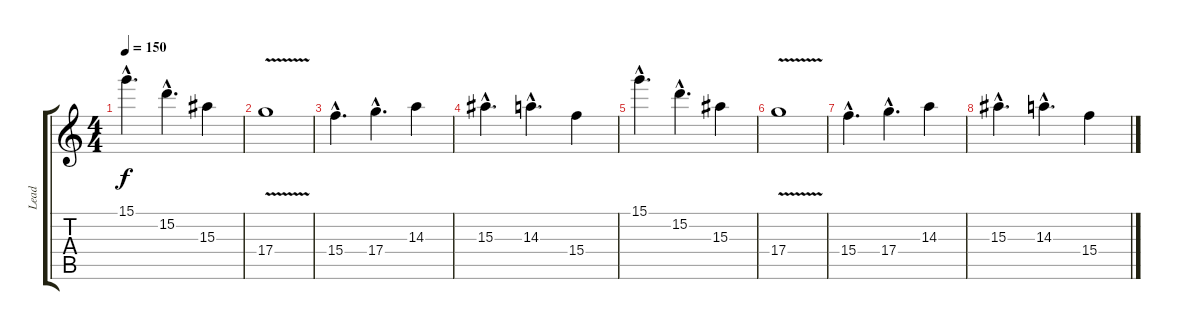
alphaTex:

\track ("Lead" "Lead") {instrument distortionguitar}
\staff {score tabs}
\tuning (E4 B3 G3 D3 A2 E2) {hide}
\ts (4 4)
\tempo 150
\clef g2
\ks c
15.1{hac}.4{d dy f} 15.2{hac}.4{d} 15.3.4 |
17.4{v}.1 |
15.4{hac}.4{d} 17.4{hac}.4{d} 14.3.4 |
15.3{hac}.4{d} 14.3{hac}.4{d} 15.4.4 |
15.1{hac}.4{d} 15.2{hac}.4{d} 15.3.4 |
17.4{v}.1 |
15.4{hac}.4{d} 17.4{hac}.4{d} 14.3.4 |
15.3{hac}.4{d} 14.3{hac}.4{d} 15.4.4
